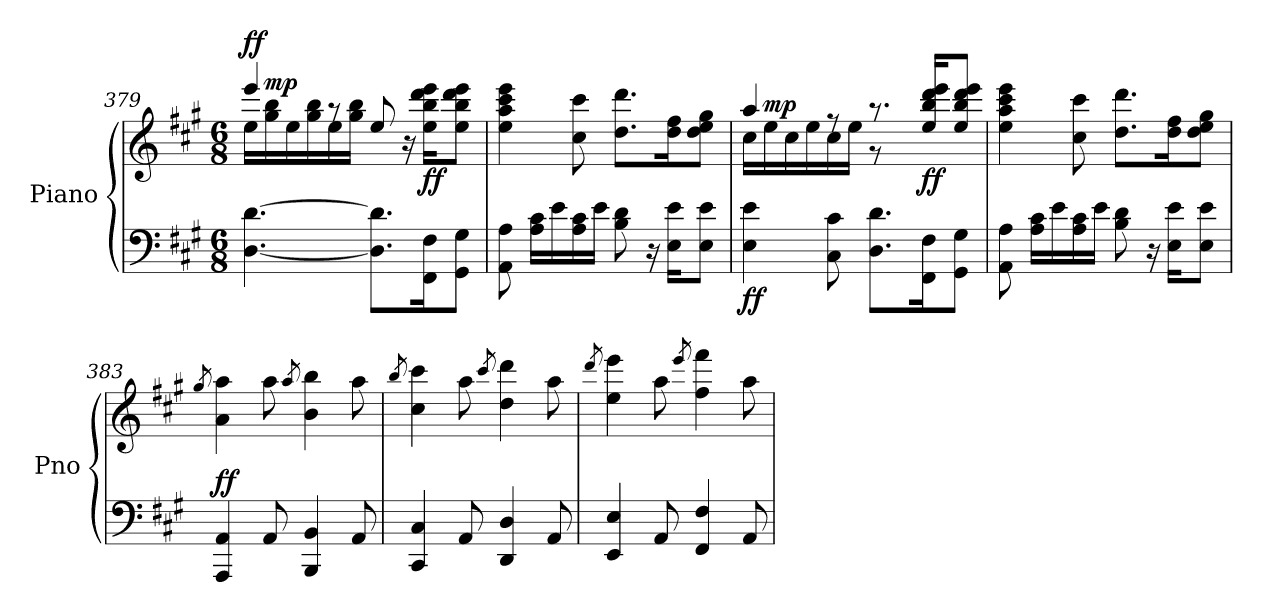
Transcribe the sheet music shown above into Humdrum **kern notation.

**kern	**kern	**dynam
*part1	*part1	*part1
*staff2	*staff1	*staff1/2
*I"Piano	*	*
*I'Pno	*	*
*clefF4	*clefG2	*
*k[f#c#g#]	*k[f#c#g#]	*
*M6/8	*M6/8	*
=379	=379	=379
*	*^	*
!	!	!	!LO:DY:a
[4.D\ [4.d\	4eee/	16ee\LL	ff
!	!	!	!LO:DY:a
.	.	16gg#\ 16bb\	mp
.	.	16ee\	.
.	.	16gg#\ 16bb\	.
.	8raa	16ee\	.
.	.	16gg#\ 16bb\JJ	.
8.D\] 8.d\]L	8ee/	4.ryy	.
.	16r	.	.
!	!	!	!LO:DY:b
16FF#\ 16F#\K	16ee\ 16bb\ 16ddd\ 16eee\KL	.	ff
8GG#\ 8G#\J	8ee\ 8bb\ 8ddd\ 8eee\J	.	.
*	*v	*v	*
!!LO:LB:g=z
=380	=380	=380
8AA\ 8A\	4ee\ 4aa\ 4ccc#\ 4eee\	.
16A\ 16c#\LL	.	.
16e\	.	.
16A\ 16c#\	8cc#\ 8ccc#\	.
16e\JJ	.	.
8B\ 8d\	8.dd\ 8.ddd\L	.
16r	.	.
16E\ 16e\KL	16dd\ 16ff#\K	.
8E\ 8e\J	8dd\ 8ee\ 8gg#\J	.
=381	=381	=381
*	*^	*
!	!	!	!LO:DY:b=2
4E\ 4e\	4aa/	16cc#\LL	ff
!	!	!	!LO:DY:a
.	.	16ee\	mp
.	.	16cc#\	.
.	.	16ee\	.
8C#\ 8c#\	8rff	16cc#\	.
.	.	16ee\JJ	.
8.D\ 8.d\L	8.r	8r	.
.	.	4ryy	.
!	!	!	!LO:DY:b
16FF#\ 16F#\K	16ee/ 16bb/ 16ddd/ 16eee/KL	.	ff
8GG#\ 8G#\J	8ee/ 8bb/ 8ddd/ 8eee/J	.	.
*	*v	*v	*
=382	=382	=382
8AA\ 8A\	4ee\ 4aa\ 4ccc#\ 4eee\	.
16A\ 16c#\LL	.	.
16e\	.	.
16A\ 16c#\	8cc#\ 8ccc#\	.
16e\JJ	.	.
8B\ 8d\	8.dd\ 8.ddd\L	.
16r	.	.
16E\ 16e\KL	16dd\ 16ff#\K	.
8E\ 8e\J	8dd\ 8ee\ 8gg#\J	.
=383	=383	=383
.	8qgg#/	.
!	!	!LO:DY:a=2
4AAA/ 4AA/	4a\ 4aa\	ff
8AA/	8aa\	.
.	8qaa/	.
4BBB/ 4BB/	4b\ 4bb\	.
8AA/	8aa\	.
=384	=384	=384
.	8qbb/	.
4CC#/ 4C#/	4cc#\ 4ccc#\	.
8AA/	8aa\	.
.	8qccc#/	.
4DD/ 4D/	4dd\ 4ddd\	.
8AA/	8aa\	.
!!LO:PB:g=z
=385	=385	=385
.	8qddd/	.
4EE/ 4E/	4ee\ 4eee\	.
8AA/	8aa\	.
.	8qeee/	.
4FF#/ 4F#/	4ff#\ 4fff#\	.
8AA/	8aa\	.
=	=	=
*-	*-	*-
